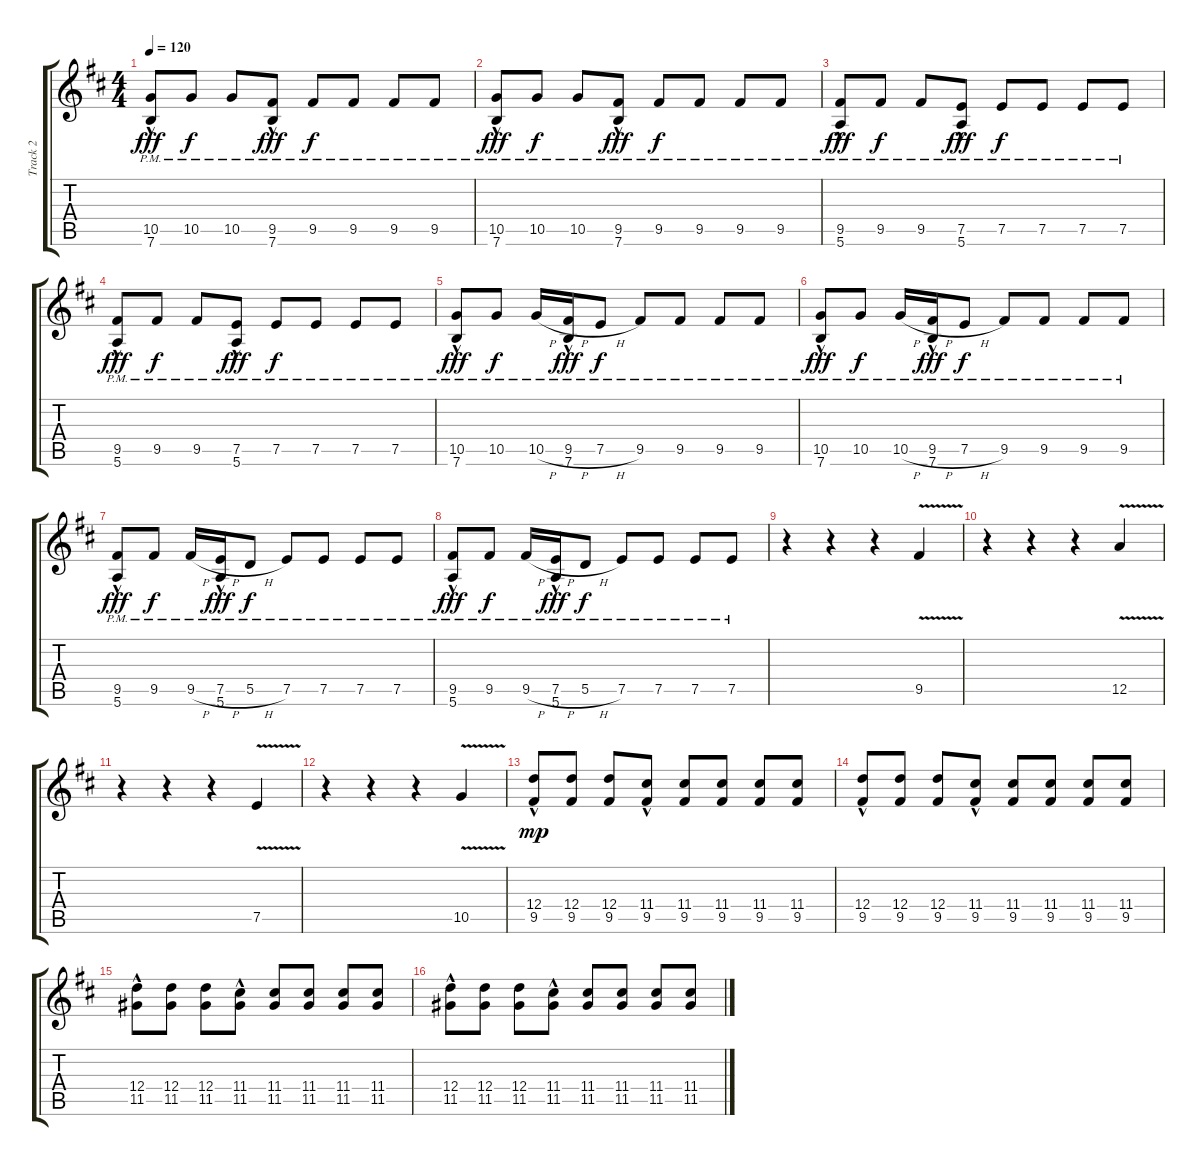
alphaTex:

\track ("Track 2" "Track 2") {instrument acousticguitarsteel}
\staff {score tabs}
\tuning (E4 B3 G3 D3 A2 E2) {hide}
\ts (4 4)
\tempo 120
\clef g2
\ks d
(10.5{pm} 7.6{hac pm}).8{dy fff} 10.5{pm}.8{dy f} 10.5{pm}.8 (9.5{pm} 7.6{hac pm}).8{dy fff} 9.5{pm}.8{dy f} 9.5{pm}.8 9.5{pm}.8 9.5{pm}.8 |
(10.5{pm} 7.6{hac pm}).8{dy fff} 10.5{pm}.8{dy f} 10.5{pm}.8 (9.5{pm} 7.6{hac pm}).8{dy fff} 9.5{pm}.8{dy f} 9.5{pm}.8 9.5{pm}.8 9.5{pm}.8 |
(9.5{pm} 5.6{hac pm}).8{dy fff} 9.5{pm}.8{dy f} 9.5{pm}.8 (7.5{pm} 5.6{hac pm}).8{dy fff} 7.5{pm}.8{dy f} 7.5{pm}.8 7.5{pm}.8 7.5{pm}.8 |
(9.5{pm} 5.6{hac pm}).8{dy fff} 9.5{pm}.8{dy f} 9.5{pm}.8 (7.5{pm} 5.6{hac pm}).8{dy fff} 7.5{pm}.8{dy f} 7.5{pm}.8 7.5{pm}.8 7.5{pm}.8 |
(10.5{pm} 7.6{hac pm}).8{dy fff} 10.5{pm}.8{dy f} 10.5{h pm}.16 (9.5{h pm} 7.6{hac pm}).16{dy fff} 7.5{h pm}.8{dy f} 9.5{pm}.8 9.5{pm}.8 9.5{pm}.8 9.5{pm}.8 |
(10.5{hac pm} 7.6{pm}).8{dy fff} 10.5{pm}.8{dy f} 10.5{h pm}.16 (9.5{h pm} 7.6{hac pm}).16{dy fff} 7.5{h pm}.8{dy f} 9.5{pm}.8 9.5{pm}.8 9.5{pm}.8 9.5{pm}.8 |
(9.5{hac pm} 5.6{pm}).8{dy fff} 9.5{pm}.8{dy f} 9.5{h pm}.16 (7.5{h pm} 5.6{hac pm}).16{dy fff} 5.5{h pm}.8{dy f} 7.5{pm}.8 7.5{pm}.8 7.5{pm}.8 7.5{pm}.8 |
(9.5{hac pm} 5.6{pm}).8{dy fff} 9.5{pm}.8{dy f} 9.5{h pm}.16 (7.5{h pm} 5.6{hac pm}).16{dy fff} 5.5{h pm}.8{dy f} 7.5{pm}.8 7.5{pm}.8 7.5{pm}.8 7.5{pm}.8 |
r.4 r.4 r.4 9.5{v}.4 |
r.4 r.4 r.4 12.5{v}.4 |
r.4 r.4 r.4 7.5{v}.4 |
r.4 r.4 r.4 10.5{v}.4 |
(12.4 9.5{hac}).8{dy mp} (12.4 9.5).8 (12.4 9.5).8 (11.4 9.5{hac}).8 (11.4 9.5).8 (11.4 9.5).8 (11.4 9.5).8 (11.4 9.5).8 |
(12.4 9.5{hac}).8 (12.4 9.5).8 (12.4 9.5).8 (11.4 9.5{hac}).8 (11.4 9.5).8 (11.4 9.5).8 (11.4 9.5).8 (11.4 9.5).8 |
(12.4 11.5{hac}).8 (12.4 11.5).8 (12.4 11.5).8 (11.4 11.5{hac}).8 (11.4 11.5).8 (11.4 11.5).8 (11.4 11.5).8 (11.4 11.5).8 |
(12.4 11.5{hac}).8 (12.4 11.5).8 (12.4 11.5).8 (11.4 11.5{hac}).8 (11.4 11.5).8 (11.4 11.5).8 (11.4 11.5).8 (11.4 11.5).8
